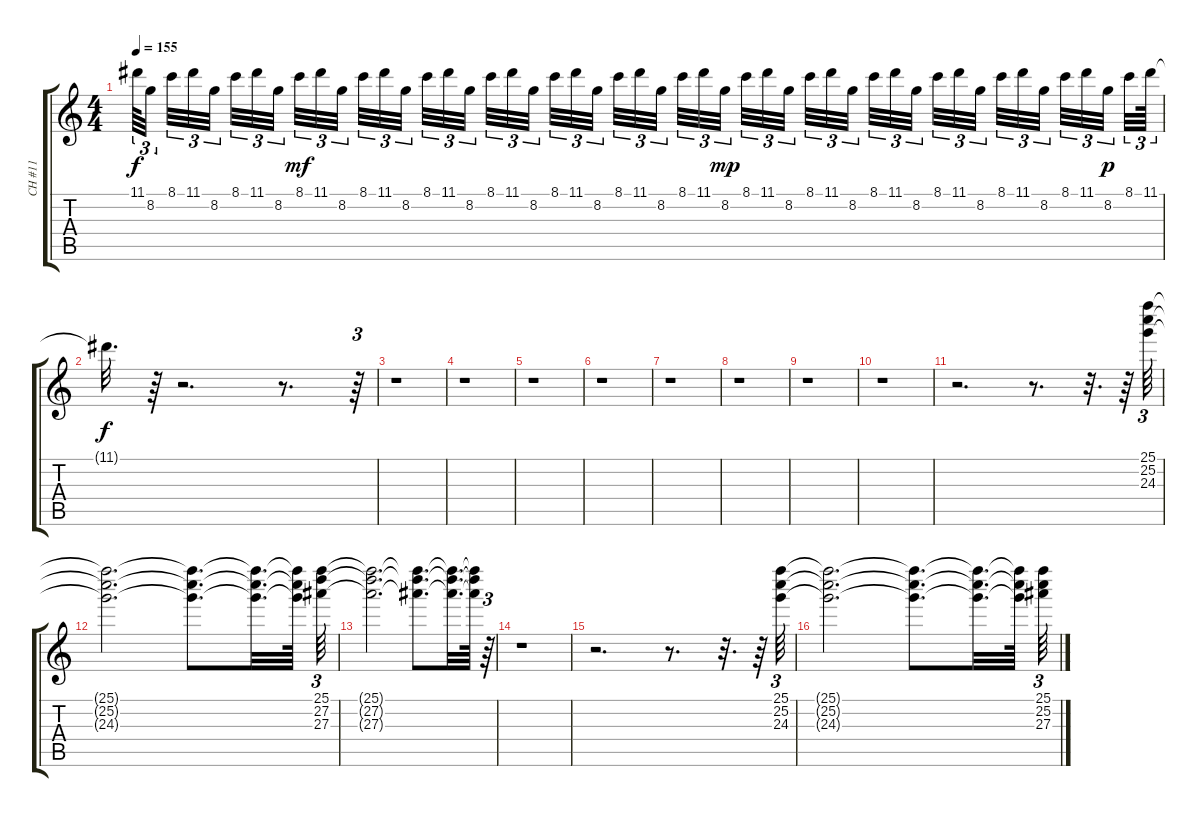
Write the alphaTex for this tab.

\track ("CH #11" "CH #11") {instrument acousticguitarnylon}
\staff {score tabs}
\tuning (E4 B3 G3 D3 A2 E2) {hide}
\ts (4 4)
\tempo 155
\clef g2
\ks c
11.1{t}.64{tu (3 2) dy f} 8.2.32{tu (3 2)} 8.1.32{tu (3 2)} 11.1.32{tu (3 2)} 8.2.32{tu (3 2)} 8.1.32{tu (3 2)} 11.1.32{tu (3 2)} 8.2.32{tu (3 2)} 8.1.32{tu (3 2) dy mf} 11.1.32{tu (3 2)} 8.2.32{tu (3 2)} 8.1.32{tu (3 2)} 11.1.32{tu (3 2)} 8.2.32{tu (3 2)} 8.1.32{tu (3 2)} 11.1.32{tu (3 2)} 8.2.32{tu (3 2)} 8.1.32{tu (3 2)} 11.1.32{tu (3 2)} 8.2.32{tu (3 2)} 8.1.32{tu (3 2)} 11.1.32{tu (3 2)} 8.2.32{tu (3 2)} 8.1.32{tu (3 2)} 11.1.32{tu (3 2)} 8.2.32{tu (3 2)} 8.1.32{tu (3 2)} 11.1.32{tu (3 2)} 8.2.32{tu (3 2) dy mp} 8.1.32{tu (3 2)} 11.1.32{tu (3 2)} 8.2.32{tu (3 2)} 8.1.32{tu (3 2)} 11.1.32{tu (3 2)} 8.2.32{tu (3 2)} 8.1.32{tu (3 2)} 11.1.32{tu (3 2)} 8.2.32{tu (3 2)} 8.1.32{tu (3 2)} 11.1.32{tu (3 2)} 8.2.32{tu (3 2)} 8.1.32{tu (3 2)} 11.1.32{tu (3 2)} 8.2.32{tu (3 2)} 8.1.32{tu (3 2)} 11.1.32{tu (3 2)} 8.2.32{tu (3 2) dy p} 8.1.32{tu (3 2)} 11.1.64{tu (3 2)} |
11.1{t}.32{d dy f} r.64 r.2{d} r.8{d} r.64{tu (3 2)} |
r.1 |
r.1 |
r.1 |
r.1 |
r.1 |
r.1 |
r.1 |
r.1 |
r.2{d} r.8{d} r.32{d} r.64 (25.1 25.2 24.3).64{tu (3 2) volume 10 balance 8 instrument orchestralharp} |
(25.1{t} 25.2{t} 24.3{t}).2{d} (25.1{t} 25.2{t} 24.3{t}).8{d} (25.1{t} 25.2{t} 24.3{t}).32{d} (25.1{t} 25.2{t} 24.3{t}).64 (25.1 27.2 27.3).64{tu (3 2)} |
(25.1{t} 27.2{t} 27.3{t}).2{d} (25.1{t} 27.2{t} 27.3{t}).8{d} (25.1{t} 27.2{t} 27.3{t}).32{d} (25.1{t} 27.2{t} 27.3{t}).64 r.64{tu (3 2)} |
r.1 |
r.2{d} r.8{d} r.32{d} r.64 (25.1 25.2 24.3).64{tu (3 2)} |
(25.1{t} 25.2{t} 24.3{t}).2{d} (25.1{t} 25.2{t} 24.3{t}).8{d} (25.1{t} 25.2{t} 24.3{t}).32{d} (25.1{t} 25.2{t} 24.3{t}).64 (25.1 25.2 27.3).64{tu (3 2)}
